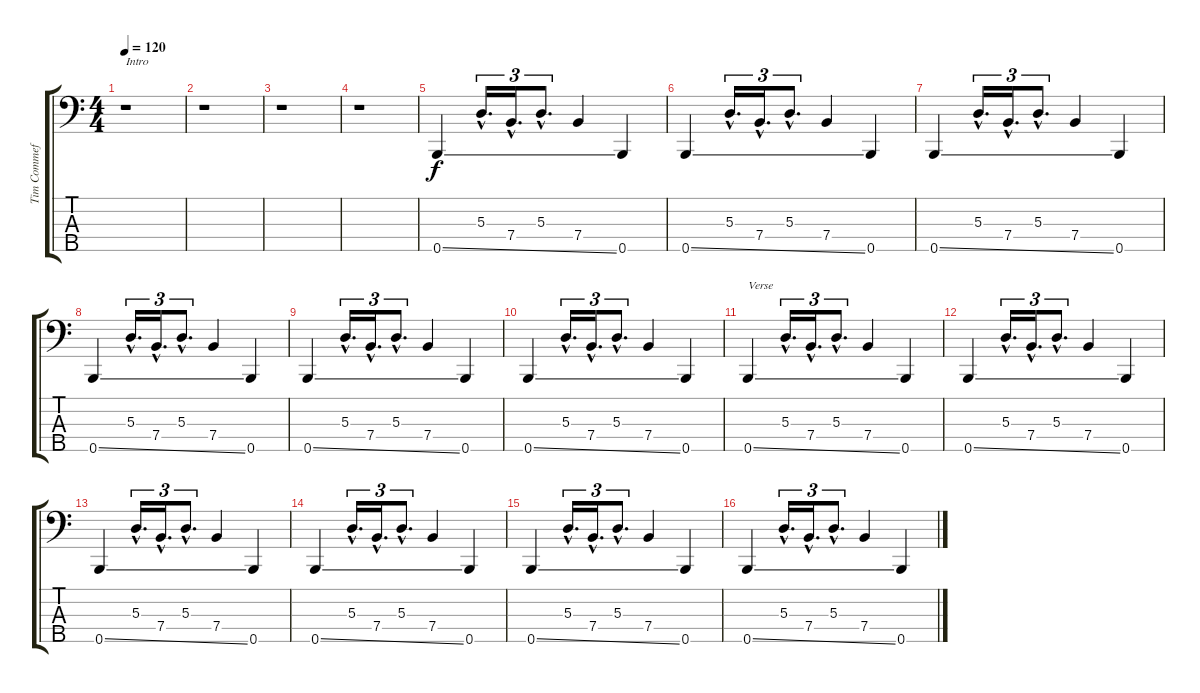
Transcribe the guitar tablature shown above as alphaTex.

\track ("Tim Commeford" "Tim Commef") {instrument synthbass2}
\staff {score tabs}
\tuning (G2 D2 A1 E1 B0) {hide}
\ts (4 4)
\tempo 120
\clef f4
\ks c
r.1{txt "Intro" dy f instrument synthbass2} |
r.1 |
r.1 |
r.1 |
0.5{ss}.4 5.3{hac}.16{d tu (3 2)} 7.4{hac}.16{d tu (3 2)} 5.3{hac}.8{d tu (3 2)} 7.4.4 0.5.4 |
0.5{ss}.4 5.3{hac}.16{d tu (3 2)} 7.4{hac}.16{d tu (3 2)} 5.3{hac}.8{d tu (3 2)} 7.4.4 0.5.4 |
0.5{ss}.4 5.3{hac}.16{d tu (3 2)} 7.4{hac}.16{d tu (3 2)} 5.3{hac}.8{d tu (3 2)} 7.4.4 0.5.4 |
0.5{ss}.4 5.3{hac}.16{d tu (3 2)} 7.4{hac}.16{d tu (3 2)} 5.3{hac}.8{d tu (3 2)} 7.4.4 0.5.4 |
0.5{ss}.4 5.3{hac}.16{d tu (3 2)} 7.4{hac}.16{d tu (3 2)} 5.3{hac}.8{d tu (3 2)} 7.4.4 0.5.4 |
0.5{ss}.4 5.3{hac}.16{d tu (3 2)} 7.4{hac}.16{d tu (3 2)} 5.3{hac}.8{d tu (3 2)} 7.4.4 0.5.4 |
0.5{ss}.4{txt "Verse"} 5.3{hac}.16{d tu (3 2)} 7.4{hac}.16{d tu (3 2)} 5.3{hac}.8{d tu (3 2)} 7.4.4 0.5.4 |
0.5{ss}.4 5.3{hac}.16{d tu (3 2)} 7.4{hac}.16{d tu (3 2)} 5.3{hac}.8{d tu (3 2)} 7.4.4 0.5.4 |
0.5{ss}.4 5.3{hac}.16{d tu (3 2)} 7.4{hac}.16{d tu (3 2)} 5.3{hac}.8{d tu (3 2)} 7.4.4 0.5.4 |
0.5{ss}.4 5.3{hac}.16{d tu (3 2)} 7.4{hac}.16{d tu (3 2)} 5.3{hac}.8{d tu (3 2)} 7.4.4 0.5.4 |
0.5{ss}.4 5.3{hac}.16{d tu (3 2)} 7.4{hac}.16{d tu (3 2)} 5.3{hac}.8{d tu (3 2)} 7.4.4 0.5.4 |
0.5{ss}.4 5.3{hac}.16{d tu (3 2)} 7.4{hac}.16{d tu (3 2)} 5.3{hac}.8{d tu (3 2)} 7.4.4 0.5.4
